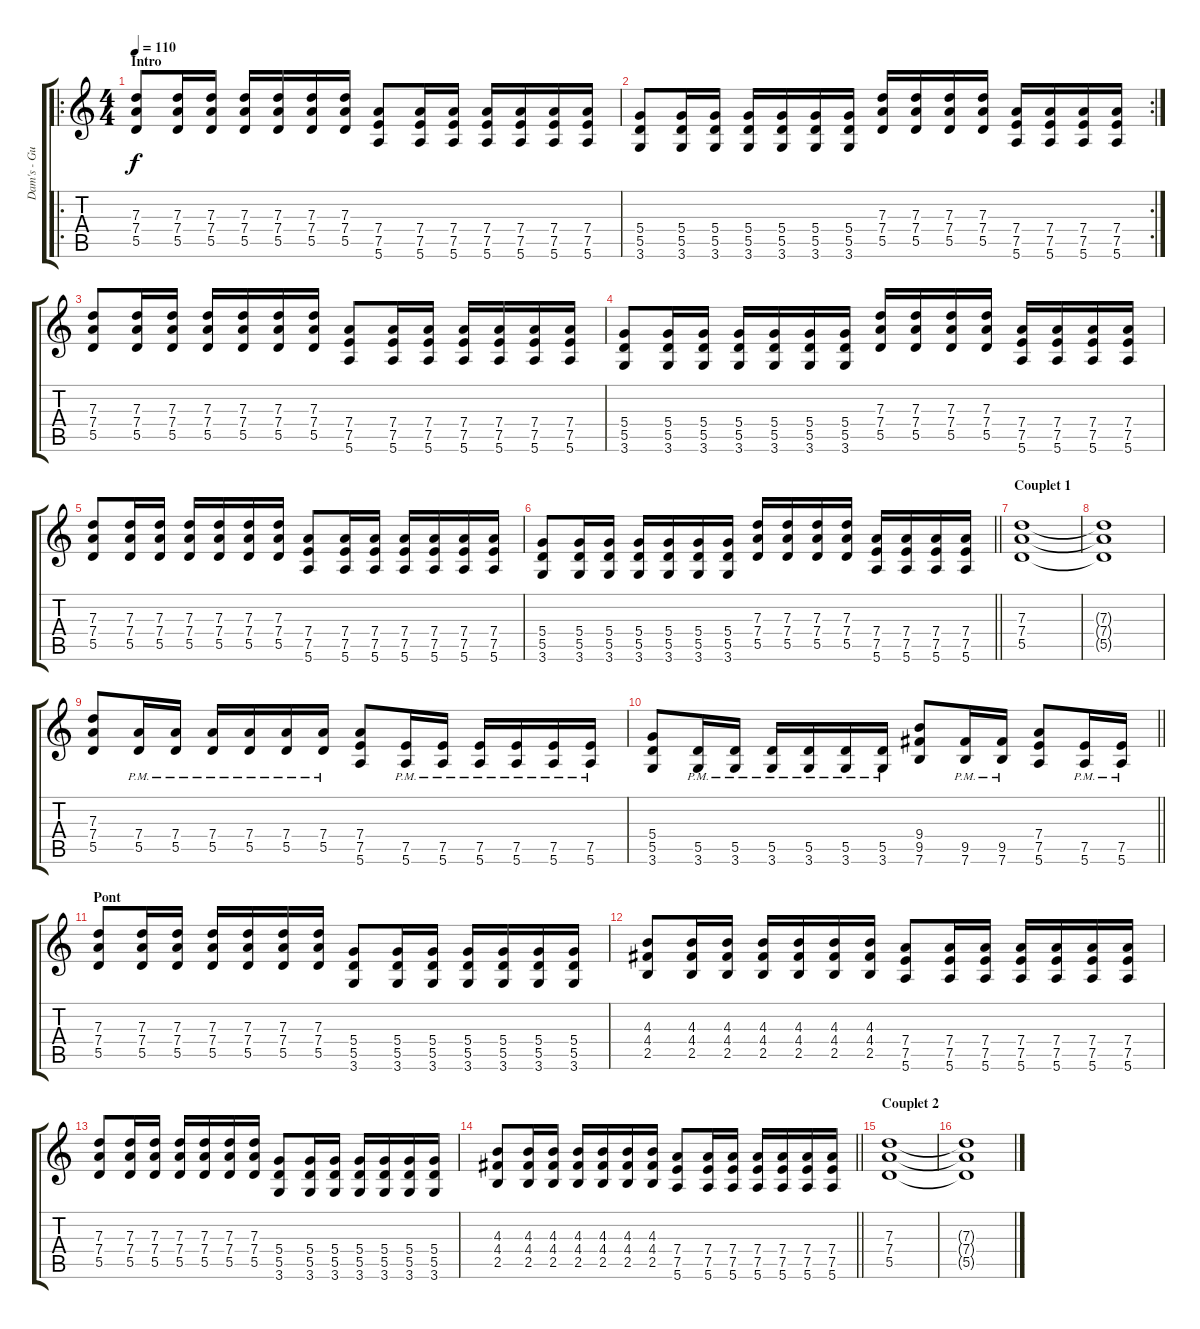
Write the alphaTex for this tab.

\track ("Dam's - Guitare" "Dam's - Gu") {instrument distortionguitar}
\staff {score tabs}
\tuning (E4 B3 G3 D3 A2 E2) {hide}
\ro
\ts (4 4)
\section ("" "Intro")
\tempo 110
\clef g2
\ks c
(7.3 7.4 5.5).8{dy f instrument distortionguitar} (7.3 7.4 5.5).16 (7.3 7.4 5.5).16 (7.3 7.4 5.5).16 (7.3 7.4 5.5).16 (7.3 7.4 5.5).16 (7.3 7.4 5.5).16 (7.4 7.5 5.6).8 (7.4 7.5 5.6).16 (7.4 7.5 5.6).16 (7.4 7.5 5.6).16 (7.4 7.5 5.6).16 (7.4 7.5 5.6).16 (7.4 7.5 5.6).16 |
\rc 2
(5.4 5.5 3.6).8 (5.4 5.5 3.6).16 (5.4 5.5 3.6).16 (5.4 5.5 3.6).16 (5.4 5.5 3.6).16 (5.4 5.5 3.6).16 (5.4 5.5 3.6).16 (7.3 7.4 5.5).16 (7.3 7.4 5.5).16 (7.3 7.4 5.5).16 (7.3 7.4 5.5).16 (7.4 7.5 5.6).16 (7.4 7.5 5.6).16 (7.4 7.5 5.6).16 (7.4 7.5 5.6).16 |
(7.3 7.4 5.5).8 (7.3 7.4 5.5).16 (7.3 7.4 5.5).16 (7.3 7.4 5.5).16 (7.3 7.4 5.5).16 (7.3 7.4 5.5).16 (7.3 7.4 5.5).16 (7.4 7.5 5.6).8 (7.4 7.5 5.6).16 (7.4 7.5 5.6).16 (7.4 7.5 5.6).16 (7.4 7.5 5.6).16 (7.4 7.5 5.6).16 (7.4 7.5 5.6).16 |
(5.4 5.5 3.6).8 (5.4 5.5 3.6).16 (5.4 5.5 3.6).16 (5.4 5.5 3.6).16 (5.4 5.5 3.6).16 (5.4 5.5 3.6).16 (5.4 5.5 3.6).16 (7.3 7.4 5.5).16 (7.3 7.4 5.5).16 (7.3 7.4 5.5).16 (7.3 7.4 5.5).16 (7.4 7.5 5.6).16 (7.4 7.5 5.6).16 (7.4 7.5 5.6).16 (7.4 7.5 5.6).16 |
(7.3 7.4 5.5).8 (7.3 7.4 5.5).16 (7.3 7.4 5.5).16 (7.3 7.4 5.5).16 (7.3 7.4 5.5).16 (7.3 7.4 5.5).16 (7.3 7.4 5.5).16 (7.4 7.5 5.6).8 (7.4 7.5 5.6).16 (7.4 7.5 5.6).16 (7.4 7.5 5.6).16 (7.4 7.5 5.6).16 (7.4 7.5 5.6).16 (7.4 7.5 5.6).16 |
\barLineRight lightlight
(5.4 5.5 3.6).8 (5.4 5.5 3.6).16 (5.4 5.5 3.6).16 (5.4 5.5 3.6).16 (5.4 5.5 3.6).16 (5.4 5.5 3.6).16 (5.4 5.5 3.6).16 (7.3 7.4 5.5).16 (7.3 7.4 5.5).16 (7.3 7.4 5.5).16 (7.3 7.4 5.5).16 (7.4 7.5 5.6).16 (7.4 7.5 5.6).16 (7.4 7.5 5.6).16 (7.4 7.5 5.6).16 |
\section ("" "Couplet 1")
(7.3 7.4 5.5).1{volume 0} |
(7.3{t} 7.4{t} 5.5{t}).1 |
(7.3 7.4 5.5).8{volume 12} (7.4{pm} 5.5{pm}).16 (7.4{pm} 5.5{pm}).16 (7.4{pm} 5.5{pm}).16 (7.4{pm} 5.5{pm}).16 (7.4{pm} 5.5{pm}).16 (7.4{pm} 5.5{pm}).16 (7.4 7.5 5.6).8 (7.5{pm} 5.6{pm}).16 (7.5{pm} 5.6{pm}).16 (7.5{pm} 5.6{pm}).16 (7.5{pm} 5.6{pm}).16 (7.5{pm} 5.6{pm}).16 (7.5{pm} 5.6{pm}).16 |
\barLineRight lightlight
(5.4 5.5 3.6).8 (5.5{pm} 3.6{pm}).16 (5.5{pm} 3.6{pm}).16 (5.5{pm} 3.6{pm}).16 (5.5{pm} 3.6{pm}).16 (5.5{pm} 3.6{pm}).16 (5.5{pm} 3.6{pm}).16 (9.4 9.5 7.6).8 (9.5{pm} 7.6{pm}).16 (9.5{pm} 7.6{pm}).16 (7.4 7.5 5.6).8 (7.5{pm} 5.6{pm}).16 (7.5{pm} 5.6{pm}).16 |
\section ("" "Pont")
(7.3 7.4 5.5).8 (7.3 7.4 5.5).16 (7.3 7.4 5.5).16 (7.3 7.4 5.5).16 (7.3 7.4 5.5).16 (7.3 7.4 5.5).16 (7.3 7.4 5.5).16 (5.4 5.5 3.6).8 (5.4 5.5 3.6).16 (5.4 5.5 3.6).16 (5.4 5.5 3.6).16 (5.4 5.5 3.6).16 (5.4 5.5 3.6).16 (5.4 5.5 3.6).16 |
(4.3 4.4 2.5).8 (4.3 4.4 2.5).16 (4.3 4.4 2.5).16 (4.3 4.4 2.5).16 (4.3 4.4 2.5).16 (4.3 4.4 2.5).16 (4.3 4.4 2.5).16 (7.4 7.5 5.6).8 (7.4 7.5 5.6).16 (7.4 7.5 5.6).16 (7.4 7.5 5.6).16 (7.4 7.5 5.6).16 (7.4 7.5 5.6).16 (7.4 7.5 5.6).16 |
(7.3 7.4 5.5).8 (7.3 7.4 5.5).16 (7.3 7.4 5.5).16 (7.3 7.4 5.5).16 (7.3 7.4 5.5).16 (7.3 7.4 5.5).16 (7.3 7.4 5.5).16 (5.4 5.5 3.6).8 (5.4 5.5 3.6).16 (5.4 5.5 3.6).16 (5.4 5.5 3.6).16 (5.4 5.5 3.6).16 (5.4 5.5 3.6).16 (5.4 5.5 3.6).16 |
\barLineRight lightlight
(4.3 4.4 2.5).8 (4.3 4.4 2.5).16 (4.3 4.4 2.5).16 (4.3 4.4 2.5).16 (4.3 4.4 2.5).16 (4.3 4.4 2.5).16 (4.3 4.4 2.5).16 (7.4 7.5 5.6).8 (7.4 7.5 5.6).16 (7.4 7.5 5.6).16 (7.4 7.5 5.6).16 (7.4 7.5 5.6).16 (7.4 7.5 5.6).16 (7.4 7.5 5.6).16 |
\section ("" "Couplet 2")
(7.3 7.4 5.5).1{volume 0} |
(7.3{t} 7.4{t} 5.5{t}).1
